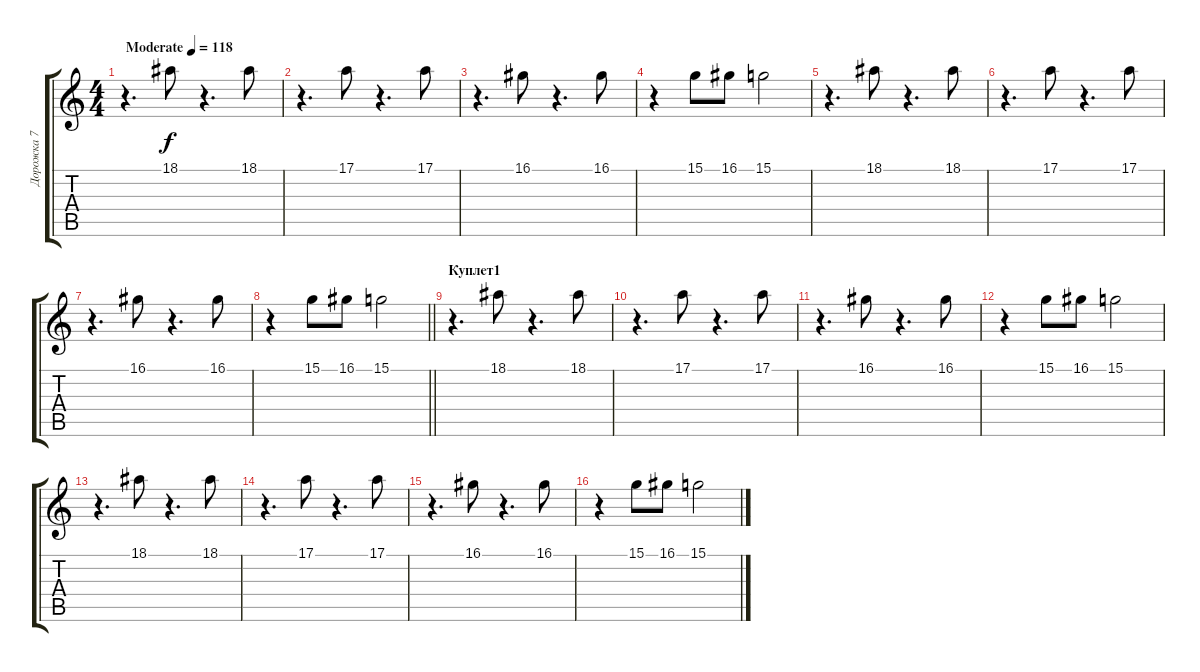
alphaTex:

\track ("Дорожка 7" "Дорожка 7") {instrument pad1newage}
\staff {score tabs}
\tuning (E4 B3 G3 D3 A2 E2) {hide}
\ts (4 4)
\tempo (118 "Moderate")
\clef g2
\ks c
r.4{d dy f instrument pad1newage} 18.1.8 r.4{d} 18.1.8 |
r.4{d} 17.1.8 r.4{d} 17.1.8 |
r.4{d} 16.1.8 r.4{d} 16.1.8 |
r.4 15.1.8 16.1.8 15.1.2 |
r.4{d} 18.1.8 r.4{d} 18.1.8 |
r.4{d} 17.1.8 r.4{d} 17.1.8 |
r.4{d} 16.1.8 r.4{d} 16.1.8 |
\barLineRight lightlight
r.4 15.1.8 16.1.8 15.1.2 |
\section ("" "Куплет1")
r.4{d} 18.1.8 r.4{d} 18.1.8 |
r.4{d} 17.1.8 r.4{d} 17.1.8 |
r.4{d} 16.1.8 r.4{d} 16.1.8 |
r.4 15.1.8 16.1.8 15.1.2 |
r.4{d} 18.1.8 r.4{d} 18.1.8 |
r.4{d} 17.1.8 r.4{d} 17.1.8 |
r.4{d} 16.1.8 r.4{d} 16.1.8 |
r.4 15.1.8 16.1.8 15.1.2
